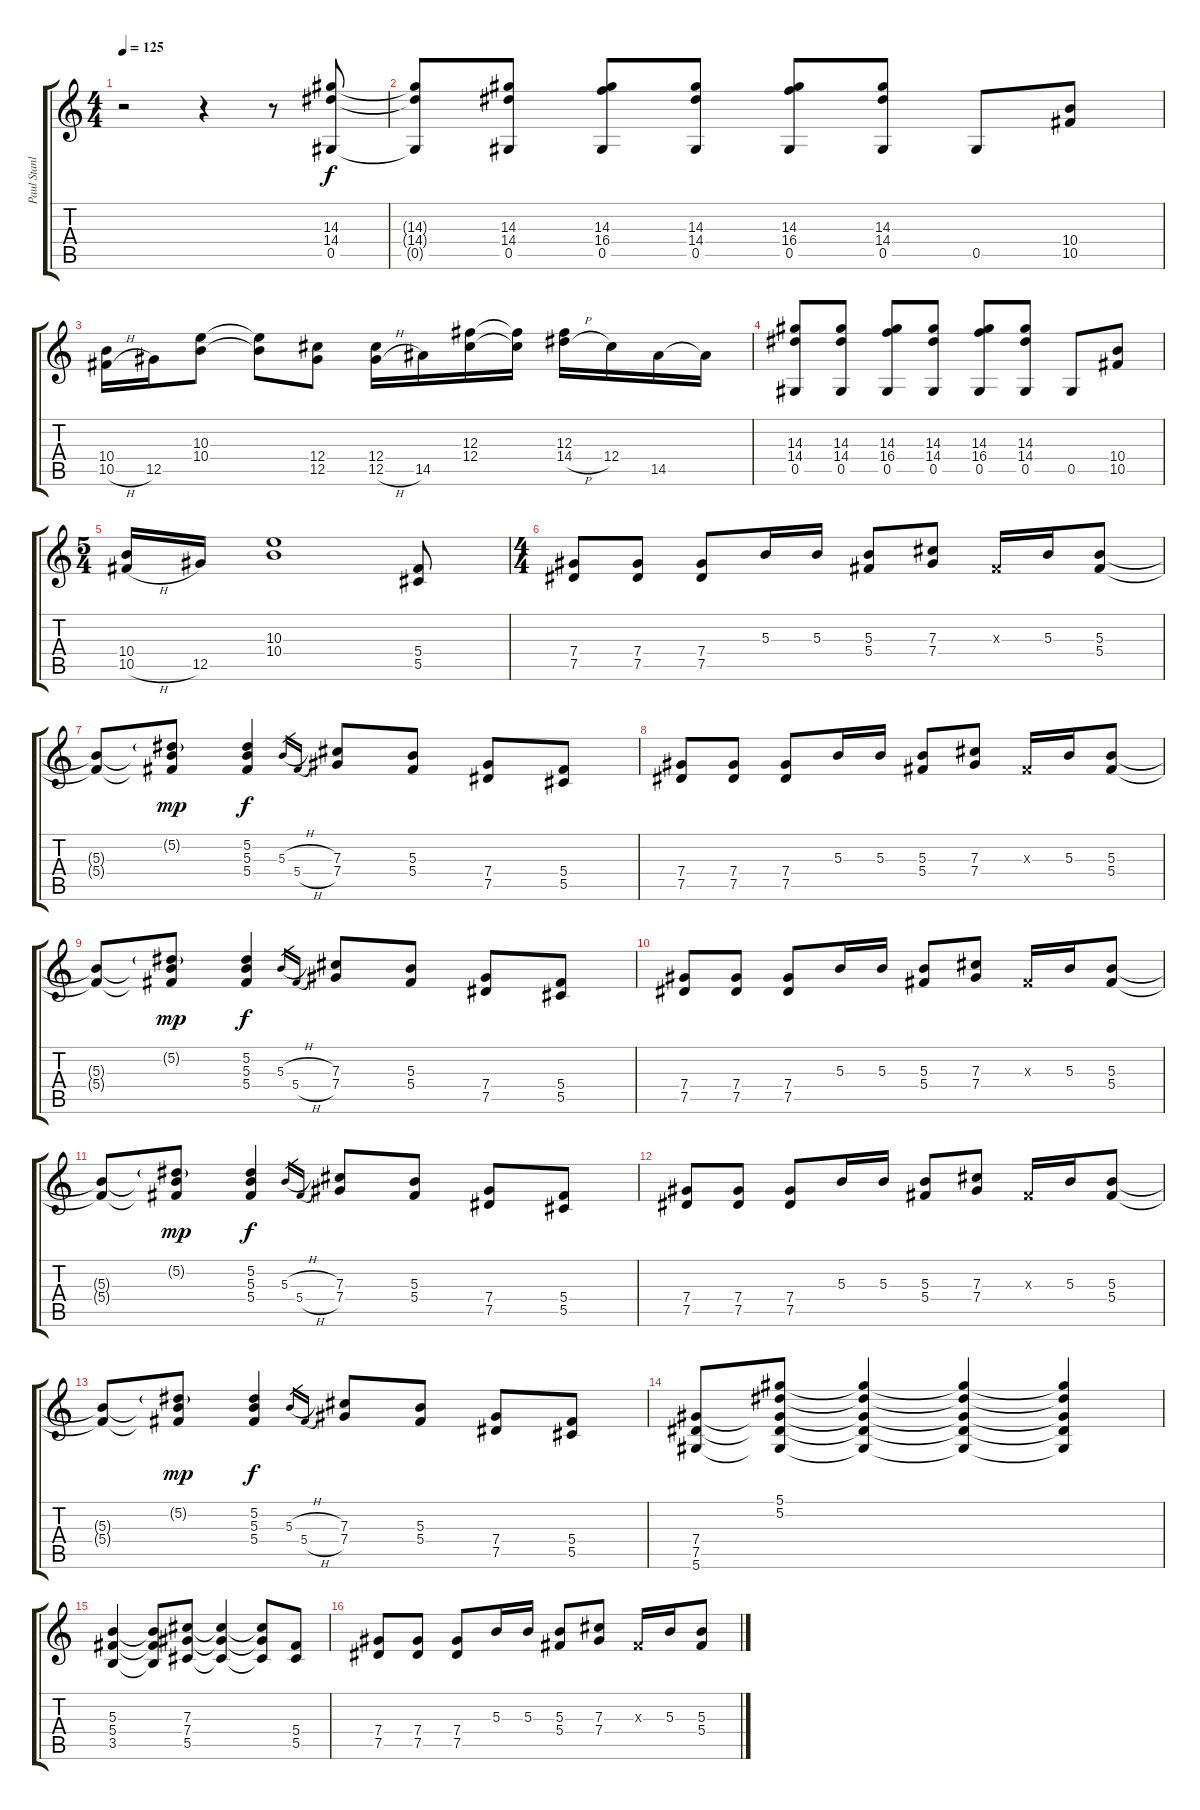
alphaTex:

\track ("Paul Stanley" "Paul Stanl") {instrument distortionguitar}
\staff {score tabs}
\tuning (Eb4 Bb3 Gb3 Db3 Ab2 Eb2) {hide}
\ts (4 4)
\tempo 125
\clef g2
\ks c
r.2{dy f instrument distortionguitar} r.4 r.8 (14.3 14.4 0.5).8 |
(14.3{t} 14.4{t} 0.5{t}).8 (14.3 14.4 0.5).8 (14.3 16.4 0.5).8 (14.3 14.4 0.5).8 (14.3 16.4 0.5).8 (14.3 14.4 0.5).8 0.5.8 (10.4 10.5).8 |
(10.4 10.5{h}).16 12.5.16 (10.3 10.4).8 (10.3{t} 10.4{t}).8 (12.4 12.5).8 (12.4 12.5{h}).16 14.5.16 (12.3 12.4).16 (12.3{t} 12.4{t}).16 (12.3 14.4{h}).16 12.4.16 14.5.16 14.5{t}.16 |
(14.3 14.4 0.5).8 (14.3 14.4 0.5).8 (14.3 16.4 0.5).8 (14.3 14.4 0.5).8 (14.3 16.4 0.5).8 (14.3 14.4 0.5).8 0.5.8 (10.4 10.5).8 |
\ts (5 4)
(10.4 10.5{h}).16 12.5.16 (10.3 10.4).1 (5.4 5.5).8 |
\ts (4 4)
(7.4 7.5).8 (7.4 7.5).8 (7.4 7.5).8 5.3.16 5.3.16 (5.3 5.4).8 (7.3 7.4).8 0.3{x}.16 5.3.16 (5.3 5.4).8 |
(5.3{t} 5.4{t}).8 (5.2{g} 5.3{t} 5.4{t}).8{dy mp} (5.2 5.3 5.4).4{dy f} 5.3{h}.16{gr} 5.4{h}.16{gr} (7.3 7.4).8 (5.3 5.4).8 (7.4 7.5).8 (5.4 5.5).8 |
(7.4 7.5).8 (7.4 7.5).8 (7.4 7.5).8 5.3.16 5.3.16 (5.3 5.4).8 (7.3 7.4).8 0.3{x}.16 5.3.16 (5.3 5.4).8 |
(5.3{t} 5.4{t}).8 (5.2{g} 5.3{t} 5.4{t}).8{dy mp} (5.2 5.3 5.4).4{dy f} 5.3{h}.16{gr} 5.4{h}.16{gr} (7.3 7.4).8 (5.3 5.4).8 (7.4 7.5).8 (5.4 5.5).8 |
(7.4 7.5).8 (7.4 7.5).8 (7.4 7.5).8 5.3.16 5.3.16 (5.3 5.4).8 (7.3 7.4).8 0.3{x}.16 5.3.16 (5.3 5.4).8 |
(5.3{t} 5.4{t}).8 (5.2{g} 5.3{t} 5.4{t}).8{dy mp} (5.2 5.3 5.4).4{dy f} 5.3{h}.16{gr} 5.4{h}.16{gr} (7.3 7.4).8 (5.3 5.4).8 (7.4 7.5).8 (5.4 5.5).8 |
(7.4 7.5).8 (7.4 7.5).8 (7.4 7.5).8 5.3.16 5.3.16 (5.3 5.4).8 (7.3 7.4).8 0.3{x}.16 5.3.16 (5.3 5.4).8 |
(5.3{t} 5.4{t}).8 (5.2{g} 5.3{t} 5.4{t}).8{dy mp} (5.2 5.3 5.4).4{dy f} 5.3{h}.16{gr} 5.4{h}.16{gr} (7.3 7.4).8 (5.3 5.4).8 (7.4 7.5).8 (5.4 5.5).8 |
(7.4 7.5 5.6).8 (5.1 5.2 7.4{t} 7.5{t} 5.6{t}).8 (5.1{t} 5.2{t} 7.4{t} 7.5{t} 5.6{t}).4 (5.1{t} 5.2{t} 7.4{t} 7.5{t} 5.6{t}).4 (5.1{t} 5.2{t} 7.4{t} 7.5{t} 5.6{t}).4 |
(5.3 5.4 3.5).4 (5.3{t} 5.4{t} 3.5{t}).8 (7.3 7.4 5.5).8 (7.3{t} 7.4{t} 5.5{t}).4 (7.3{t} 7.4{t} 5.5{t}).8 (5.4 5.5).8 |
(7.4 7.5).8 (7.4 7.5).8 (7.4 7.5).8 5.3.16 5.3.16 (5.3 5.4).8 (7.3 7.4).8 0.3{x}.16 5.3.16 (5.3 5.4).8
